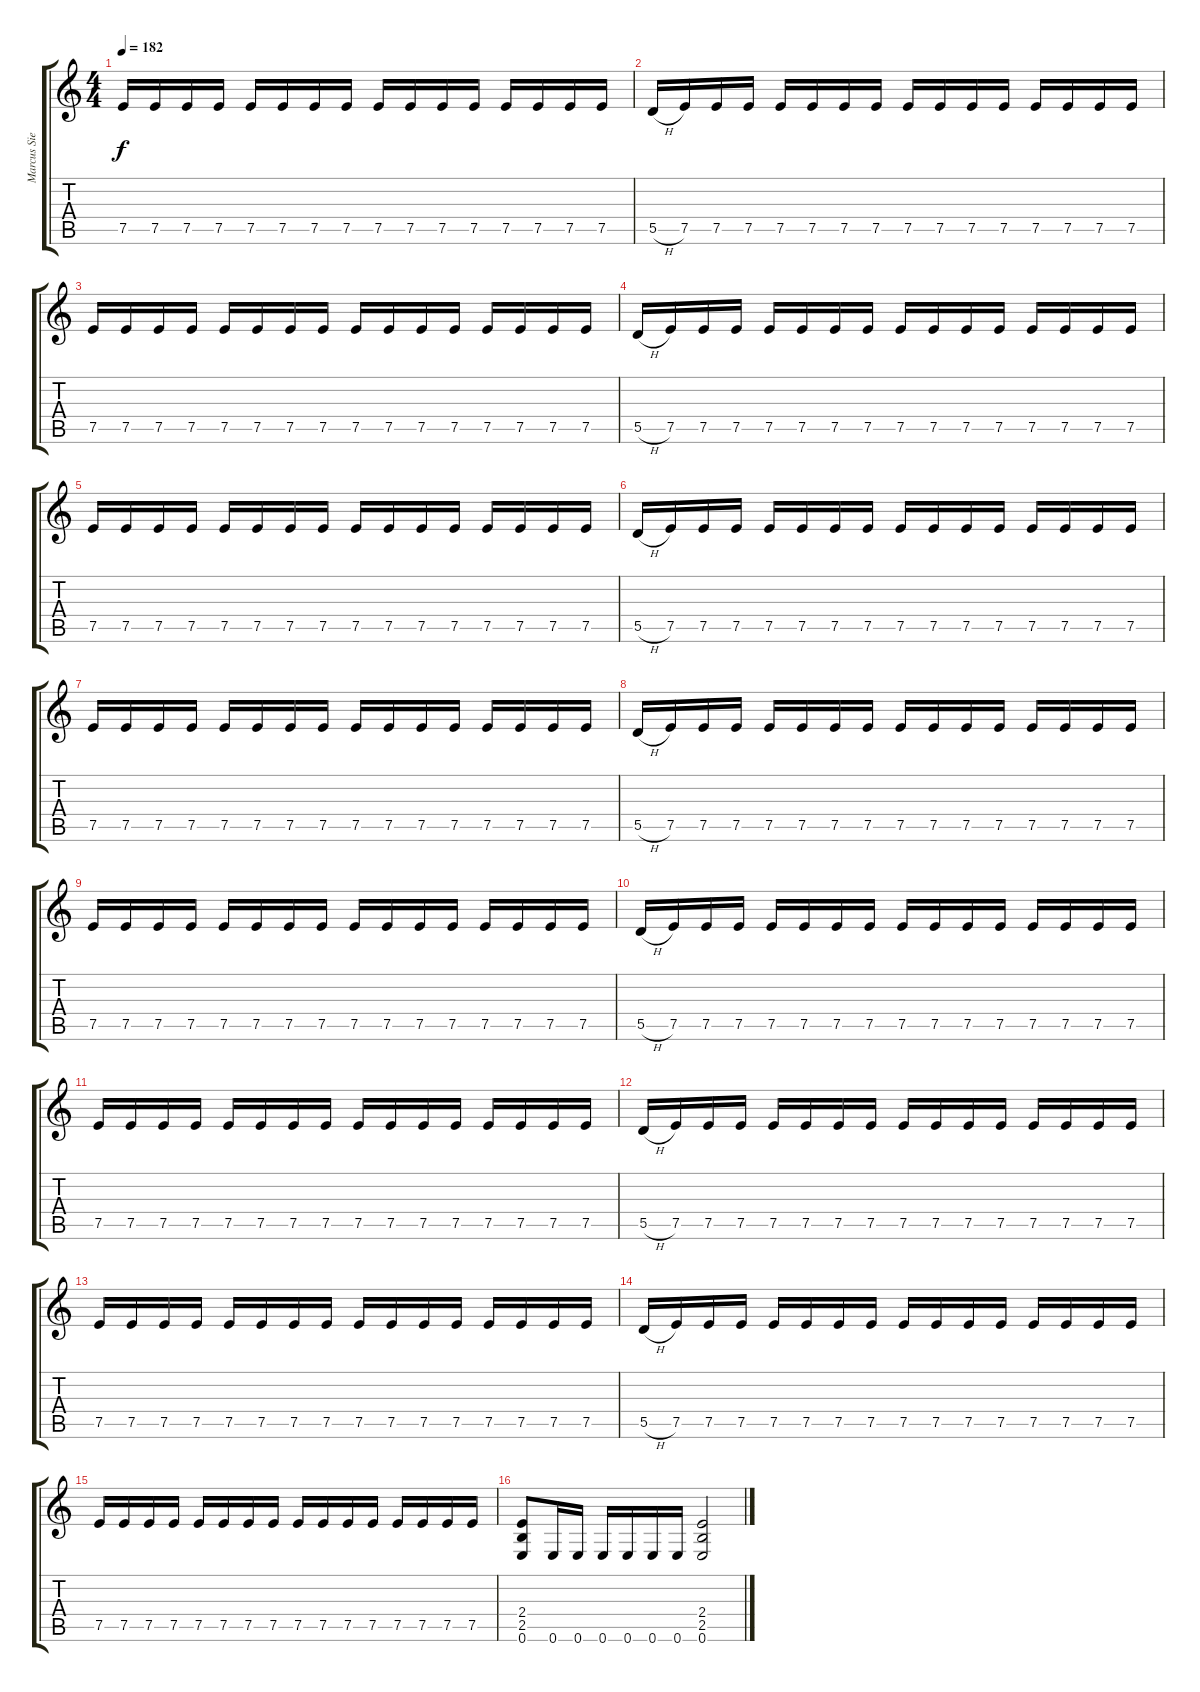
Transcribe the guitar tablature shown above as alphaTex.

\track ("Marcus Siepen" "Marcus Sie") {instrument overdrivenguitar}
\staff {score tabs}
\tuning (E4 B3 G3 D3 A2 E2) {hide}
\ts (4 4)
\tempo 182
\clef g2
\ks c
7.5.16{dy f} 7.5.16 7.5.16 7.5.16 7.5.16 7.5.16 7.5.16 7.5.16 7.5.16 7.5.16 7.5.16 7.5.16 7.5.16 7.5.16 7.5.16 7.5.16 |
5.5{h}.16 7.5.16 7.5.16 7.5.16 7.5.16 7.5.16 7.5.16 7.5.16 7.5.16 7.5.16 7.5.16 7.5.16 7.5.16 7.5.16 7.5.16 7.5.16 |
7.5.16 7.5.16 7.5.16 7.5.16 7.5.16 7.5.16 7.5.16 7.5.16 7.5.16 7.5.16 7.5.16 7.5.16 7.5.16 7.5.16 7.5.16 7.5.16 |
5.5{h}.16 7.5.16 7.5.16 7.5.16 7.5.16 7.5.16 7.5.16 7.5.16 7.5.16 7.5.16 7.5.16 7.5.16 7.5.16 7.5.16 7.5.16 7.5.16 |
7.5.16 7.5.16 7.5.16 7.5.16 7.5.16 7.5.16 7.5.16 7.5.16 7.5.16 7.5.16 7.5.16 7.5.16 7.5.16 7.5.16 7.5.16 7.5.16 |
5.5{h}.16 7.5.16 7.5.16 7.5.16 7.5.16 7.5.16 7.5.16 7.5.16 7.5.16 7.5.16 7.5.16 7.5.16 7.5.16 7.5.16 7.5.16 7.5.16 |
7.5.16 7.5.16 7.5.16 7.5.16 7.5.16 7.5.16 7.5.16 7.5.16 7.5.16 7.5.16 7.5.16 7.5.16 7.5.16 7.5.16 7.5.16 7.5.16 |
5.5{h}.16 7.5.16 7.5.16 7.5.16 7.5.16 7.5.16 7.5.16 7.5.16 7.5.16 7.5.16 7.5.16 7.5.16 7.5.16 7.5.16 7.5.16 7.5.16 |
7.5.16 7.5.16 7.5.16 7.5.16 7.5.16 7.5.16 7.5.16 7.5.16 7.5.16 7.5.16 7.5.16 7.5.16 7.5.16 7.5.16 7.5.16 7.5.16 |
5.5{h}.16 7.5.16 7.5.16 7.5.16 7.5.16 7.5.16 7.5.16 7.5.16 7.5.16 7.5.16 7.5.16 7.5.16 7.5.16 7.5.16 7.5.16 7.5.16 |
7.5.16 7.5.16 7.5.16 7.5.16 7.5.16 7.5.16 7.5.16 7.5.16 7.5.16 7.5.16 7.5.16 7.5.16 7.5.16 7.5.16 7.5.16 7.5.16 |
5.5{h}.16 7.5.16 7.5.16 7.5.16 7.5.16 7.5.16 7.5.16 7.5.16 7.5.16 7.5.16 7.5.16 7.5.16 7.5.16 7.5.16 7.5.16 7.5.16 |
7.5.16 7.5.16 7.5.16 7.5.16 7.5.16 7.5.16 7.5.16 7.5.16 7.5.16 7.5.16 7.5.16 7.5.16 7.5.16 7.5.16 7.5.16 7.5.16 |
5.5{h}.16 7.5.16 7.5.16 7.5.16 7.5.16 7.5.16 7.5.16 7.5.16 7.5.16 7.5.16 7.5.16 7.5.16 7.5.16 7.5.16 7.5.16 7.5.16 |
7.5.16 7.5.16 7.5.16 7.5.16 7.5.16 7.5.16 7.5.16 7.5.16 7.5.16 7.5.16 7.5.16 7.5.16 7.5.16 7.5.16 7.5.16 7.5.16 |
(2.4 2.5 0.6).8 0.6.16 0.6.16 0.6.16 0.6.16 0.6.16 0.6.16 (2.4 2.5 0.6).2
